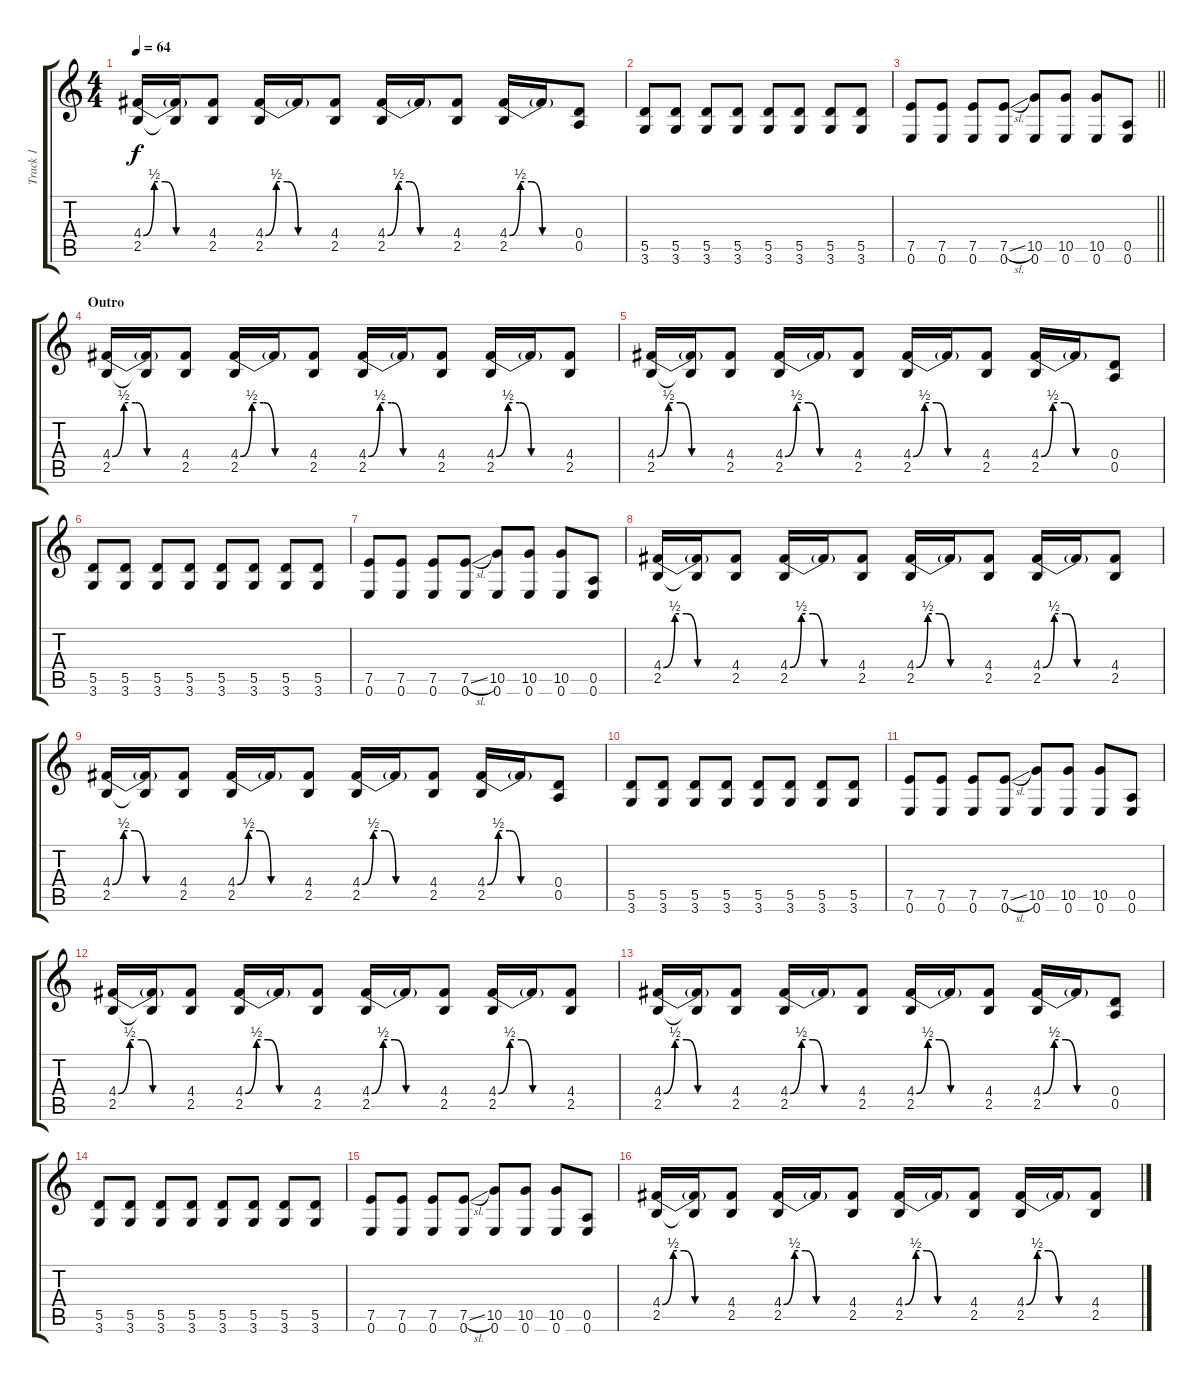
\track ("Track 1" "Track 1") {instrument acousticguitarsteel}
\staff {score tabs}
\tuning (E4 B3 G3 D3 A2 E2) {hide}
\ts (4 4)
\tempo 64
\clef g2
\ks c
(4.4{be (custom 0 0 10 2 20 2 30 0 60 0)} 2.5).16{dy f} (4.4{t} 2.5{t}).16 (4.4 2.5).8 (4.4{be (custom 0 0 10 2 20 2 30 0 60 0)} 2.5).16 4.4{t}.16 (4.4 2.5).8 (4.4{be (custom 0 0 10 2 20 2 30 0 60 0)} 2.5).16 4.4{t}.16 (4.4 2.5).8 (4.4{be (custom 0 0 10 2 20 2 30 0 60 0)} 2.5).16 4.4{t}.16 (0.4 0.5).8 |
(5.5 3.6).8 (5.5 3.6).8 (5.5 3.6).8 (5.5 3.6).8 (5.5 3.6).8 (5.5 3.6).8 (5.5 3.6).8 (5.5 3.6).8 |
\barLineRight lightlight
(7.5 0.6).8 (7.5 0.6).8 (7.5 0.6).8 (7.5{sl} 0.6).8 (10.5 0.6).8 (10.5 0.6).8 (10.5 0.6).8 (0.5 0.6).8 |
\section ("" "Outro")
(4.4{be (custom 0 0 10 2 20 2 30 0 60 0)} 2.5).16 (4.4{t} 2.5{t}).16 (4.4 2.5).8 (4.4{be (custom 0 0 10 2 20 2 30 0 60 0)} 2.5).16 4.4{t}.16 (4.4 2.5).8 (4.4{be (custom 0 0 10 2 20 2 30 0 60 0)} 2.5).16 4.4{t}.16 (4.4 2.5).8 (4.4{be (custom 0 0 10 2 20 2 30 0 60 0)} 2.5).16 4.4{t}.16 (4.4 2.5).8 |
(4.4{be (custom 0 0 10 2 20 2 30 0 60 0)} 2.5).16 (4.4{t} 2.5{t}).16 (4.4 2.5).8 (4.4{be (custom 0 0 10 2 20 2 30 0 60 0)} 2.5).16 4.4{t}.16 (4.4 2.5).8 (4.4{be (custom 0 0 10 2 20 2 30 0 60 0)} 2.5).16 4.4{t}.16 (4.4 2.5).8 (4.4{be (custom 0 0 10 2 20 2 30 0 60 0)} 2.5).16 4.4{t}.16 (0.4 0.5).8 |
(5.5 3.6).8 (5.5 3.6).8 (5.5 3.6).8 (5.5 3.6).8 (5.5 3.6).8 (5.5 3.6).8 (5.5 3.6).8 (5.5 3.6).8 |
(7.5 0.6).8 (7.5 0.6).8 (7.5 0.6).8 (7.5{sl} 0.6).8 (10.5 0.6).8 (10.5 0.6).8 (10.5 0.6).8 (0.5 0.6).8 |
(4.4{be (custom 0 0 10 2 20 2 30 0 60 0)} 2.5).16 (4.4{t} 2.5{t}).16 (4.4 2.5).8 (4.4{be (custom 0 0 10 2 20 2 30 0 60 0)} 2.5).16 4.4{t}.16 (4.4 2.5).8 (4.4{be (custom 0 0 10 2 20 2 30 0 60 0)} 2.5).16 4.4{t}.16 (4.4 2.5).8 (4.4{be (custom 0 0 10 2 20 2 30 0 60 0)} 2.5).16 4.4{t}.16 (4.4 2.5).8 |
(4.4{be (custom 0 0 10 2 20 2 30 0 60 0)} 2.5).16 (4.4{t} 2.5{t}).16 (4.4 2.5).8 (4.4{be (custom 0 0 10 2 20 2 30 0 60 0)} 2.5).16 4.4{t}.16 (4.4 2.5).8 (4.4{be (custom 0 0 10 2 20 2 30 0 60 0)} 2.5).16 4.4{t}.16 (4.4 2.5).8 (4.4{be (custom 0 0 10 2 20 2 30 0 60 0)} 2.5).16 4.4{t}.16 (0.4 0.5).8 |
(5.5 3.6).8 (5.5 3.6).8 (5.5 3.6).8 (5.5 3.6).8 (5.5 3.6).8 (5.5 3.6).8 (5.5 3.6).8 (5.5 3.6).8 |
(7.5 0.6).8 (7.5 0.6).8 (7.5 0.6).8 (7.5{sl} 0.6).8 (10.5 0.6).8 (10.5 0.6).8 (10.5 0.6).8 (0.5 0.6).8 |
(4.4{be (custom 0 0 10 2 20 2 30 0 60 0)} 2.5).16 (4.4{t} 2.5{t}).16 (4.4 2.5).8 (4.4{be (custom 0 0 10 2 20 2 30 0 60 0)} 2.5).16 4.4{t}.16 (4.4 2.5).8 (4.4{be (custom 0 0 10 2 20 2 30 0 60 0)} 2.5).16 4.4{t}.16 (4.4 2.5).8 (4.4{be (custom 0 0 10 2 20 2 30 0 60 0)} 2.5).16 4.4{t}.16 (4.4 2.5).8 |
(4.4{be (custom 0 0 10 2 20 2 30 0 60 0)} 2.5).16 (4.4{t} 2.5{t}).16 (4.4 2.5).8 (4.4{be (custom 0 0 10 2 20 2 30 0 60 0)} 2.5).16 4.4{t}.16 (4.4 2.5).8 (4.4{be (custom 0 0 10 2 20 2 30 0 60 0)} 2.5).16 4.4{t}.16 (4.4 2.5).8 (4.4{be (custom 0 0 10 2 20 2 30 0 60 0)} 2.5).16 4.4{t}.16 (0.4 0.5).8 |
(5.5 3.6).8 (5.5 3.6).8 (5.5 3.6).8 (5.5 3.6).8 (5.5 3.6).8 (5.5 3.6).8 (5.5 3.6).8 (5.5 3.6).8 |
(7.5 0.6).8 (7.5 0.6).8 (7.5 0.6).8 (7.5{sl} 0.6).8 (10.5 0.6).8 (10.5 0.6).8 (10.5 0.6).8 (0.5 0.6).8 |
(4.4{be (custom 0 0 10 2 20 2 30 0 60 0)} 2.5).16 (4.4{t} 2.5{t}).16 (4.4 2.5).8 (4.4{be (custom 0 0 10 2 20 2 30 0 60 0)} 2.5).16 4.4{t}.16 (4.4 2.5).8 (4.4{be (custom 0 0 10 2 20 2 30 0 60 0)} 2.5).16 4.4{t}.16 (4.4 2.5).8 (4.4{be (custom 0 0 10 2 20 2 30 0 60 0)} 2.5).16 4.4{t}.16 (4.4 2.5).8
